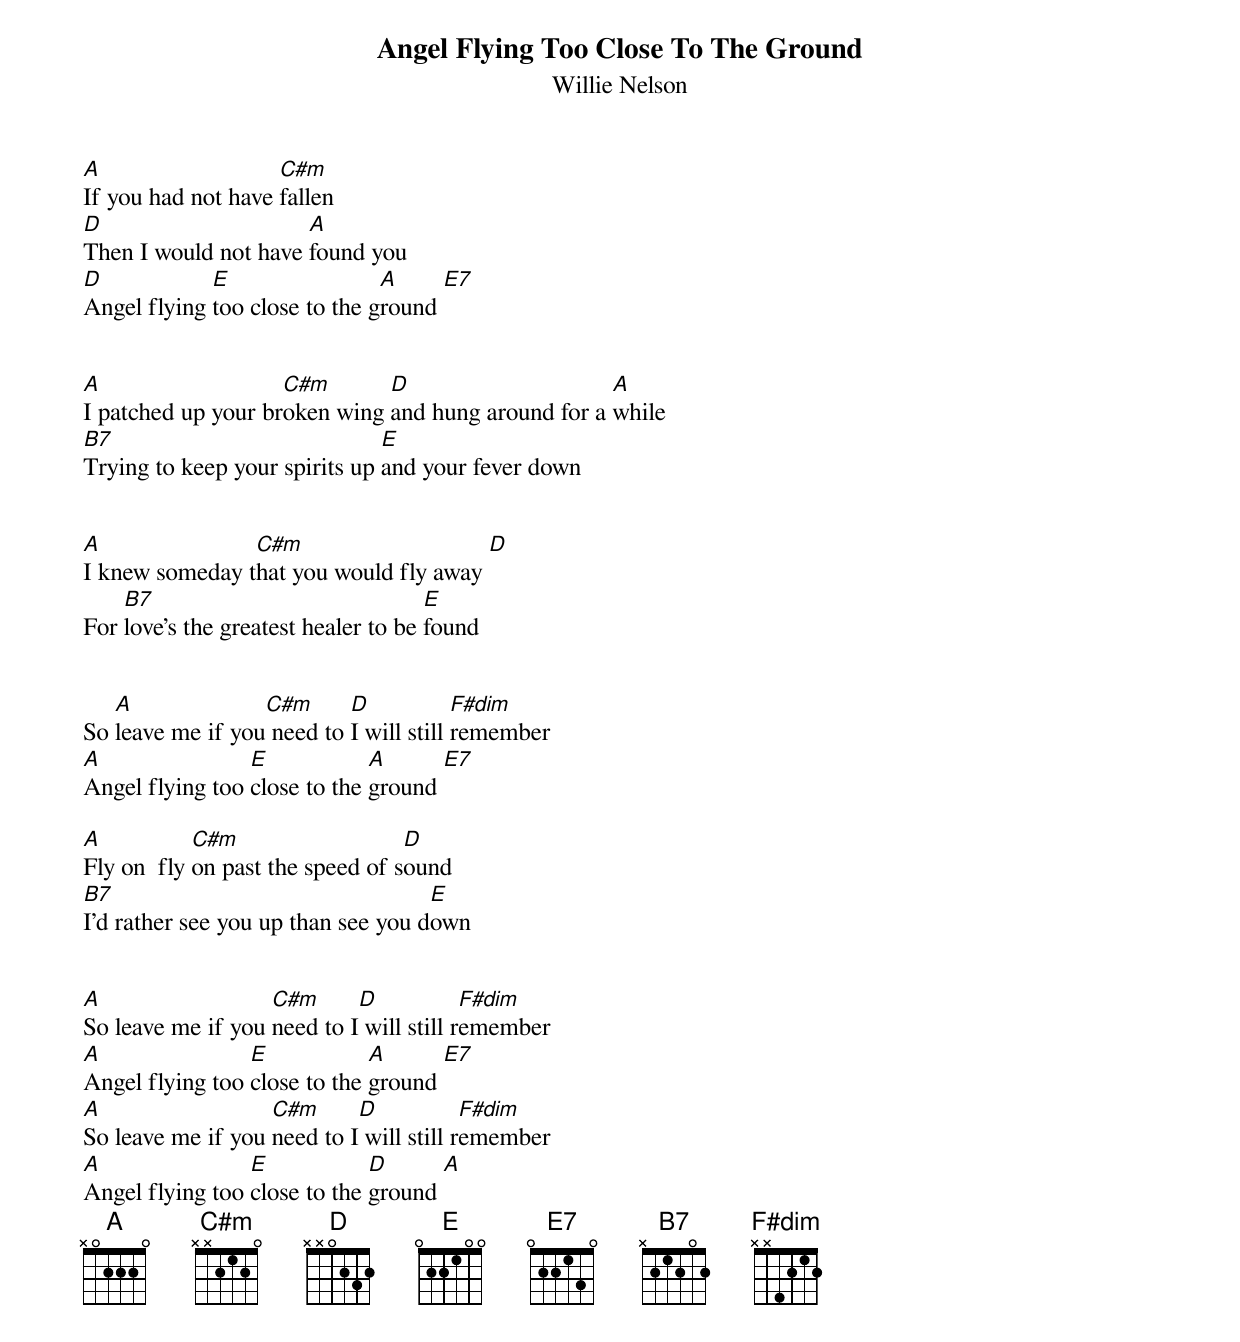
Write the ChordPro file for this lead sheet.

{title: Angel Flying Too Close To The Ground}
{subtitle: Willie Nelson}


[A]If you had not have [C#m]fallen
[D]Then I would not have [A]found you
[D]Angel flying [E]too close to the g[A]round [E7]


[A]I patched up your br[C#m]oken wing [D]and hung around for a [A]while
[B7]Trying to keep your spirits up [E]and your fever down


[A]I knew someday t[C#m]hat you would fly away [D]
For [B7]love's the greatest healer to be [E]found


So [A]leave me if you[C#m] need to [D]I will still [F#dim]remember
[A]Angel flying too [E]close to the [A]ground [E7]

[A]Fly on  fly [C#m]on past the speed of s[D]ound
[B7]I'd rather see you up than see you d[E]own


[A]So leave me if you [C#m]need to I[D] will still r[F#dim]emember
[A]Angel flying too [E]close to the [A]ground [E7]
[A]So leave me if you [C#m]need to I[D] will still r[F#dim]emember
[A]Angel flying too [E]close to the [D]ground [A]
